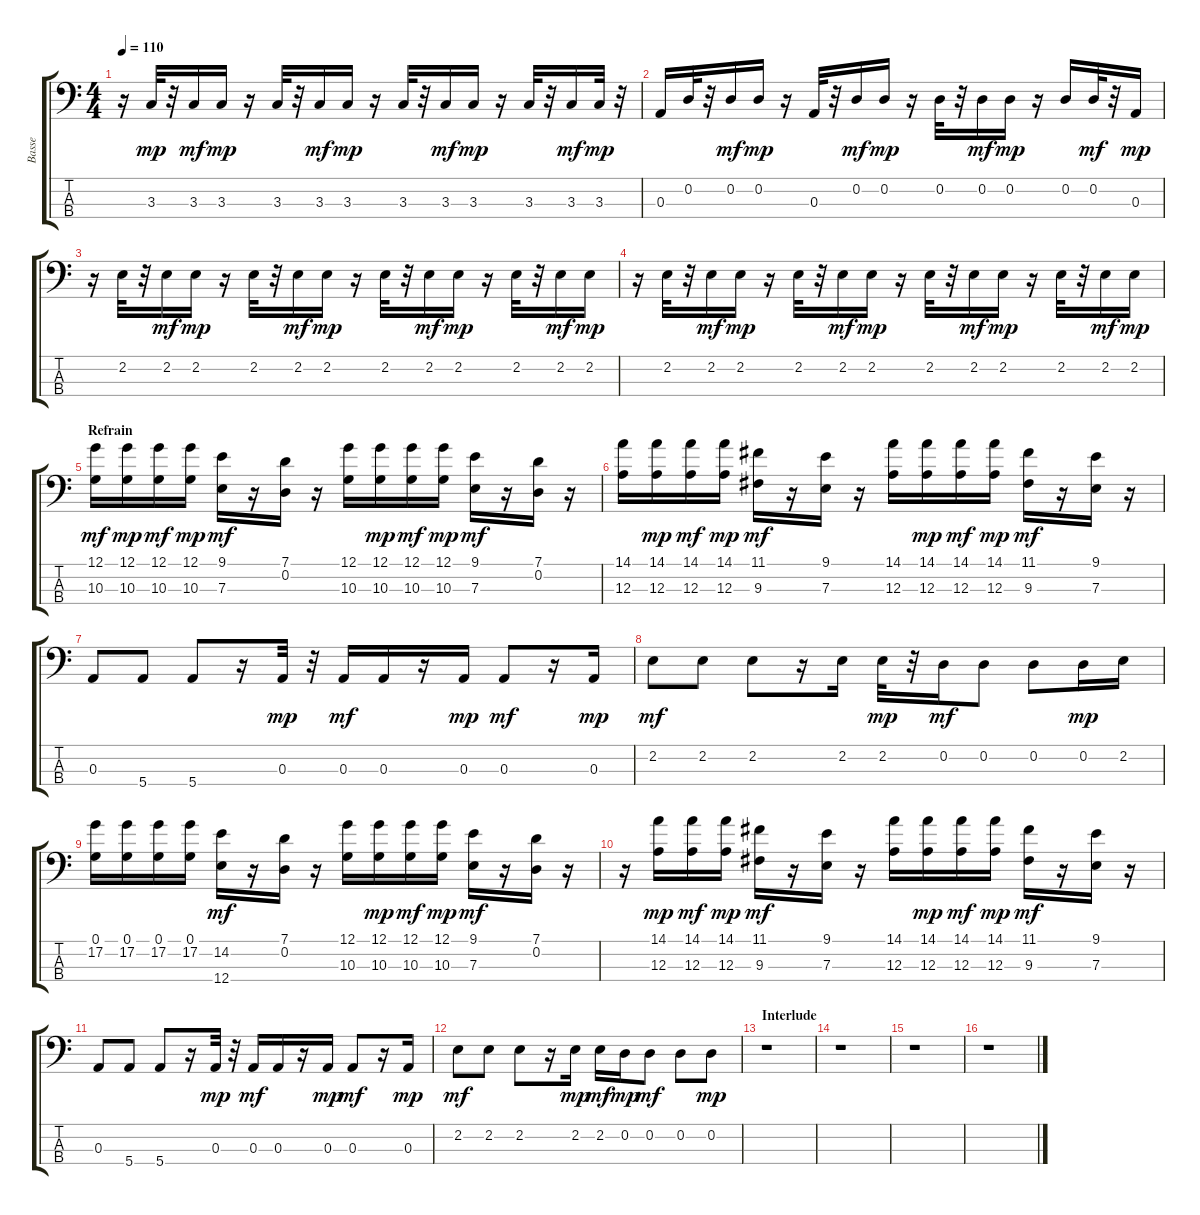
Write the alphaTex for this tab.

\track ("Basse" "Basse") {instrument electricbassfinger}
\staff {score tabs}
\tuning (G2 D2 A1 E1) {hide}
\ts (4 4)
\tempo 110
\clef f4
\ks c
r.16{dy mp} 3.3.32 r.32 3.3.16{dy mf} 3.3.16{dy mp} r.16 3.3.32 r.32 3.3.16{dy mf} 3.3.16{dy mp} r.16 3.3.32 r.32 3.3.16{dy mf} 3.3.16{dy mp} r.16 3.3.32 r.32 3.3.16{dy mf} 3.3.32{dy mp} r.32 |
0.3.16 0.2.32 r.32 0.2.16{dy mf} 0.2.16{dy mp} r.16 0.3.32 r.32 0.2.16{dy mf} 0.2.16{dy mp} r.16 0.2.32 r.32 0.2.16{dy mf} 0.2.16{dy mp} r.16 0.2.16 0.2.32{dy mf} r.32 0.3.16{dy mp} |
r.16 2.2.32 r.32 2.2.16{dy mf} 2.2.16{dy mp} r.16 2.2.32 r.32 2.2.16{dy mf} 2.2.16{dy mp} r.16 2.2.32 r.32 2.2.16{dy mf} 2.2.16{dy mp} r.16 2.2.32 r.32 2.2.16{dy mf} 2.2.16{dy mp} |
r.16 2.2.32 r.32 2.2.16{dy mf} 2.2.16{dy mp} r.16 2.2.32 r.32 2.2.16{dy mf} 2.2.16{dy mp} r.16 2.2.32 r.32 2.2.16{dy mf} 2.2.16{dy mp} r.16 2.2.32 r.32 2.2.16{dy mf} 2.2.16{dy mp} |
\section ("" "Refrain")
(12.1 10.3).16{dy mf} (12.1 10.3).16{dy mp} (12.1 10.3).16{dy mf} (12.1 10.3).16{dy mp} (9.1 7.3).16{dy mf} r.16 (7.1 0.2).16 r.16 (12.1 10.3).16 (12.1 10.3).16{dy mp} (12.1 10.3).16{dy mf} (12.1 10.3).16{dy mp} (9.1 7.3).16{dy mf} r.16 (7.1 0.2).16 r.16 |
(14.1 12.3).16 (14.1 12.3).16{dy mp} (14.1 12.3).16{dy mf} (14.1 12.3).16{dy mp} (11.1 9.3).16{dy mf} r.16 (9.1 7.3).16 r.16 (14.1 12.3).16 (14.1 12.3).16{dy mp} (14.1 12.3).16{dy mf} (14.1 12.3).16{dy mp} (11.1 9.3).16{dy mf} r.16 (9.1 7.3).16 r.16 |
0.3.8 5.4.8 5.4.8 r.16 0.3.32{dy mp} r.32 0.3.16{dy mf} 0.3.16 r.16 0.3.16{dy mp} 0.3.8{dy mf} r.16 0.3.16{dy mp} |
2.2.8{dy mf} 2.2.8 2.2.8 r.16 2.2.16 2.2.32{dy mp} r.32 0.2.16{dy mf} 0.2.8 0.2.8 0.2.16{dy mp} 2.2.16 |
(0.1 17.2).16 (0.1 17.2).16 (0.1 17.2).16 (0.1 17.2).16 (14.2 12.4).16{dy mf} r.16 (7.1 0.2).16 r.16 (12.1 10.3).16 (12.1 10.3).16{dy mp} (12.1 10.3).16{dy mf} (12.1 10.3).16{dy mp} (9.1 7.3).16{dy mf} r.16 (7.1 0.2).16 r.16 |
r.16 (14.1 12.3).16{dy mp} (14.1 12.3).16{dy mf} (14.1 12.3).16{dy mp} (11.1 9.3).16{dy mf} r.16 (9.1 7.3).16 r.16 (14.1 12.3).16 (14.1 12.3).16{dy mp} (14.1 12.3).16{dy mf} (14.1 12.3).16{dy mp} (11.1 9.3).16{dy mf} r.16 (9.1 7.3).16 r.16 |
0.3.8 5.4.8 5.4.8 r.16 0.3.32{dy mp} r.32 0.3.16{dy mf} 0.3.16 r.16 0.3.16{dy mp} 0.3.8{dy mf} r.16 0.3.16{dy mp} |
2.2.8{dy mf} 2.2.8 2.2.8 r.16 2.2.16{dy mp} 2.2.16{dy mf} 0.2.16{dy mp} 0.2.8{dy mf} 0.2.8 0.2.8{dy mp} |
\section ("" "Interlude")
r.1 |
r.1 |
r.1 |
r.1
